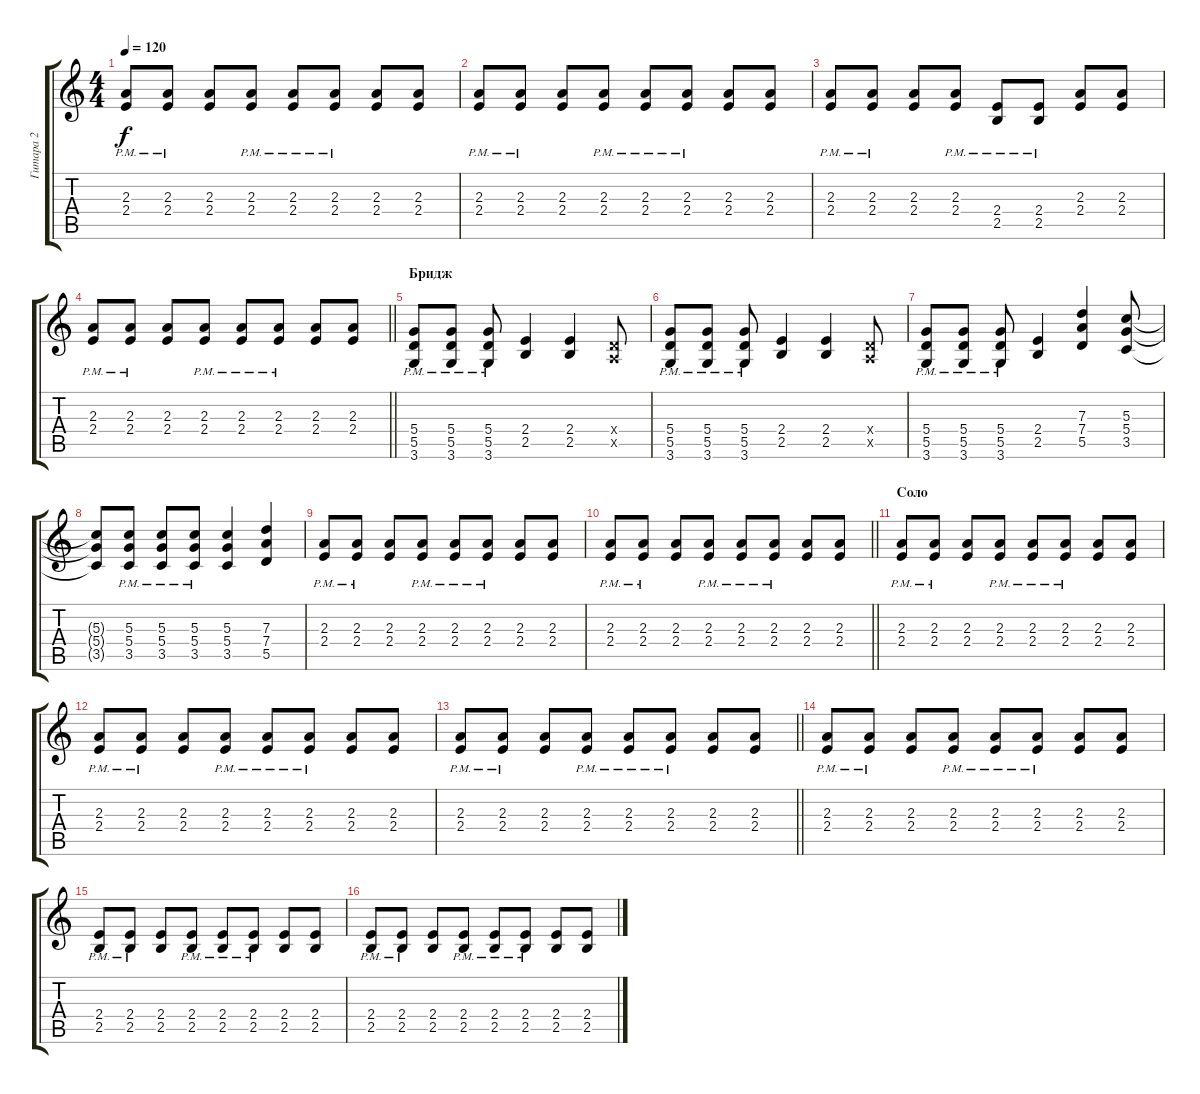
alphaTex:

\track ("Гитара 2" "Гитара 2") {instrument distortionguitar}
\staff {score tabs}
\tuning (E4 B3 G3 D3 A2 E2) {hide}
\ts (4 4)
\tempo 120
\clef g2
\ks c
(2.3{pm} 2.4{pm}).8{dy f} (2.3{pm} 2.4{pm}).8 (2.3 2.4).8 (2.3{pm} 2.4{pm}).8 (2.3{pm} 2.4{pm}).8 (2.3{pm} 2.4{pm}).8 (2.3 2.4).8 (2.3 2.4).8 |
(2.3{pm} 2.4{pm}).8 (2.3{pm} 2.4{pm}).8 (2.3 2.4).8 (2.3{pm} 2.4{pm}).8 (2.3{pm} 2.4{pm}).8 (2.3{pm} 2.4{pm}).8 (2.3 2.4).8 (2.3 2.4).8 |
(2.3{pm} 2.4{pm}).8 (2.3{pm} 2.4{pm}).8 (2.3 2.4).8 (2.3{pm} 2.4{pm}).8 (2.4{pm} 2.5{pm}).8 (2.4{pm} 2.5{pm}).8 (2.3 2.4).8 (2.3 2.4).8 |
\barLineRight lightlight
(2.3{pm} 2.4{pm}).8 (2.3{pm} 2.4{pm}).8 (2.3 2.4).8 (2.3{pm} 2.4{pm}).8 (2.3{pm} 2.4{pm}).8 (2.3{pm} 2.4{pm}).8 (2.3 2.4).8 (2.3 2.4).8 |
\section ("" "Бридж")
(5.4{pm} 5.5{pm} 3.6{pm}).8 (5.4{pm} 5.5{pm} 3.6{pm}).8 (5.4{pm} 5.5{pm} 3.6{pm}).8 (2.4 2.5).4 (2.4 2.5).4 (0.4{x} 0.5{x}).8 |
(5.4{pm} 5.5{pm} 3.6{pm}).8 (5.4{pm} 5.5{pm} 3.6{pm}).8 (5.4{pm} 5.5{pm} 3.6{pm}).8 (2.4 2.5).4 (2.4 2.5).4 (0.4{x} 0.5{x}).8 |
(5.4{pm} 5.5{pm} 3.6{pm}).8 (5.4{pm} 5.5{pm} 3.6{pm}).8 (5.4{pm} 5.5{pm} 3.6{pm}).8 (2.4 2.5).4 (7.3 7.4 5.5).4 (5.3 5.4 3.5).8 |
(5.3{t} 5.4{t} 3.5{t}).8 (5.3{pm} 5.4{pm} 3.5{pm}).8 (5.3{pm} 5.4{pm} 3.5{pm}).8 (5.3{pm} 5.4{pm} 3.5{pm}).8 (5.3 5.4 3.5).4 (7.3 7.4 5.5).4 |
(2.3{pm} 2.4{pm}).8 (2.3{pm} 2.4{pm}).8 (2.3 2.4).8 (2.3{pm} 2.4{pm}).8 (2.3{pm} 2.4{pm}).8 (2.3{pm} 2.4{pm}).8 (2.3 2.4).8 (2.3 2.4).8 |
\barLineRight lightlight
(2.3{pm} 2.4{pm}).8 (2.3{pm} 2.4{pm}).8 (2.3 2.4).8 (2.3{pm} 2.4{pm}).8 (2.3{pm} 2.4{pm}).8 (2.3{pm} 2.4{pm}).8 (2.3 2.4).8 (2.3 2.4).8 |
\section ("" "Соло")
(2.3{pm} 2.4{pm}).8 (2.3{pm} 2.4{pm}).8 (2.3 2.4).8 (2.3{pm} 2.4{pm}).8 (2.3{pm} 2.4{pm}).8 (2.3{pm} 2.4{pm}).8 (2.3 2.4).8 (2.3 2.4).8 |
(2.3{pm} 2.4{pm}).8 (2.3{pm} 2.4{pm}).8 (2.3 2.4).8 (2.3{pm} 2.4{pm}).8 (2.3{pm} 2.4{pm}).8 (2.3{pm} 2.4{pm}).8 (2.3 2.4).8 (2.3 2.4).8 |
\barLineRight lightlight
(2.3{pm} 2.4{pm}).8 (2.3{pm} 2.4{pm}).8 (2.3 2.4).8 (2.3{pm} 2.4{pm}).8 (2.3{pm} 2.4{pm}).8 (2.3{pm} 2.4{pm}).8 (2.3 2.4).8 (2.3 2.4).8 |
(2.3{pm} 2.4{pm}).8 (2.3{pm} 2.4{pm}).8 (2.3 2.4).8 (2.3{pm} 2.4{pm}).8 (2.3{pm} 2.4{pm}).8 (2.3{pm} 2.4{pm}).8 (2.3 2.4).8 (2.3 2.4).8 |
(2.4{pm} 2.5{pm}).8 (2.4{pm} 2.5{pm}).8 (2.4 2.5).8 (2.4{pm} 2.5{pm}).8 (2.4{pm} 2.5{pm}).8 (2.4{pm} 2.5{pm}).8 (2.4 2.5).8 (2.4 2.5).8 |
(2.4{pm} 2.5{pm}).8 (2.4{pm} 2.5{pm}).8 (2.4 2.5).8 (2.4{pm} 2.5{pm}).8 (2.4{pm} 2.5{pm}).8 (2.4{pm} 2.5{pm}).8 (2.4 2.5).8 (2.4 2.5).8
